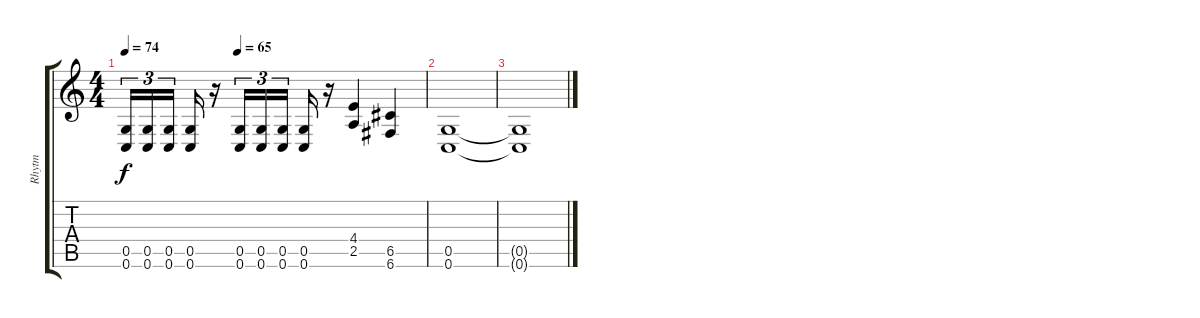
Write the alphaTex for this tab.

\track ("Rhytm" "Rhytm") {instrument distortionguitar}
\staff {score tabs}
\tuning (D4 A3 F3 C3 G2 C2) {hide}
\ts (4 4)
\tempo 74
\tempo (65 0.375)
\clef g2
\ks c
(0.5 0.6).16{tu (3 2) dy f} (0.5 0.6).16{tu (3 2)} (0.5 0.6).16{tu (3 2) beam splitsecondary} (0.5 0.6).16 r.16 (0.5 0.6).16{tu (3 2)} (0.5 0.6).16{tu (3 2)} (0.5 0.6).16{tu (3 2) beam splitsecondary} (0.5 0.6).16 r.16 (4.4 2.5).4 (6.5 6.6).4 |
(0.5 0.6).1 |
(0.5{t} 0.6{t}).1
